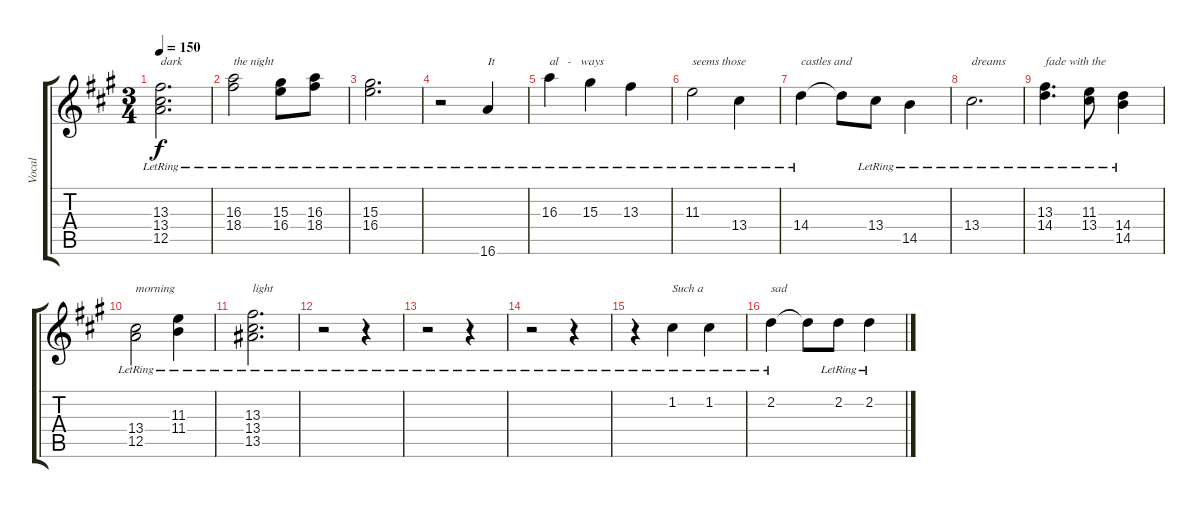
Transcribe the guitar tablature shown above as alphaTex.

\track ("Vocal" "Vocal") {instrument acousticguitarsteel}
\staff {score tabs}
\tuning (F4 C4 F3 C3 A2 F2) {hide}
\ts (3 4)
\tempo 150
\clef g2
\ks f#minor
(13.3{lr} 13.4{lr} 12.5{lr}).2{d txt "dark" dy f} |
(16.3{lr} 18.4{lr}).2{txt "the night"} (15.3{lr} 16.4{lr}).8 (16.3{lr} 18.4{lr}).8 |
(15.3{lr} 16.4{lr}).2{d} |
r.2 16.6{lr}.4{txt "It"} |
16.3{lr}.4{txt "al   -   ways"} 15.3{lr}.4 13.3{lr}.4 |
11.3{lr}.2{txt "seems those"} 13.4{lr}.4 |
14.4{lr}.4{txt "castles and"} 14.4{t}.8 13.4{lr}.8 14.5{lr}.4 |
13.4{lr}.2{d txt "dreams"} |
(13.3{lr} 14.4{lr}).4{d txt "fade with the"} (11.3{lr} 13.4{lr}).8 (14.4{lr} 14.5{lr}).4 |
(13.4{lr} 12.5{lr}).2{txt "morning"} (11.3{lr} 11.4{lr}).4 |
(13.3{lr} 13.4{lr} 13.5{lr}).2{d txt "light"} |
r.2 r.4 |
r.2 r.4 |
r.2 r.4 |
r.4 1.2{lr}.4{txt "Such a"} 1.2{lr}.4 |
2.2{lr}.4{txt "sad"} 2.2{t}.8 2.2{lr}.8 2.2{lr}.4
